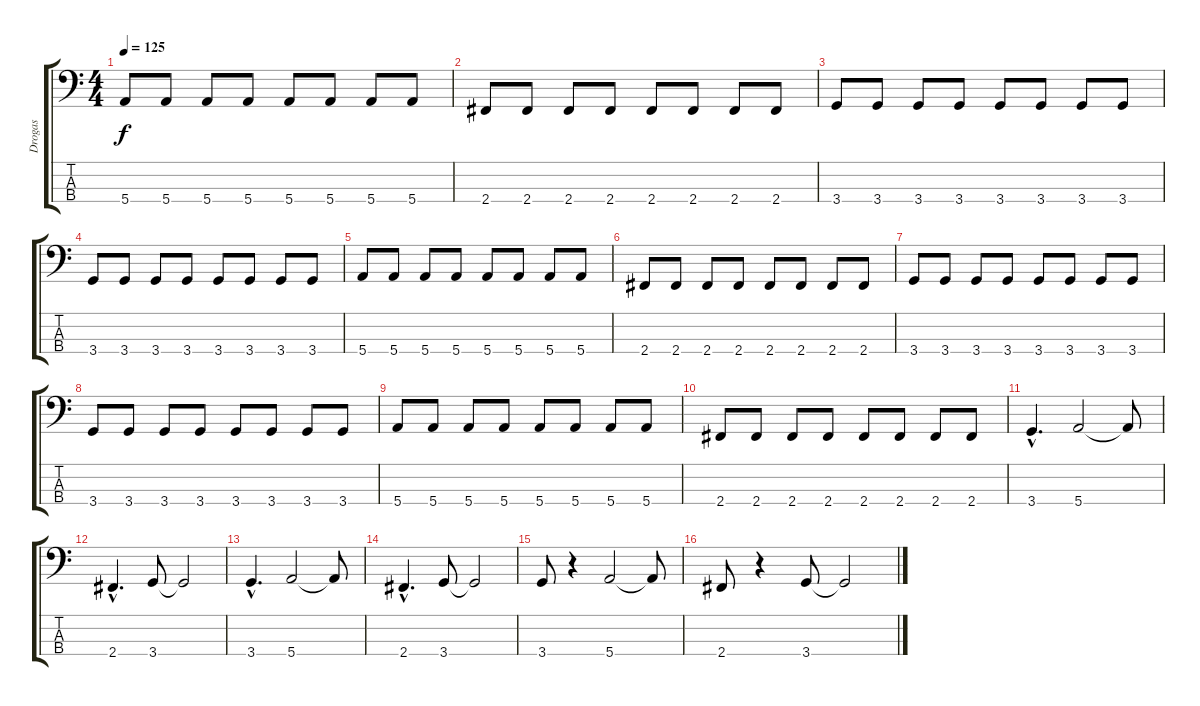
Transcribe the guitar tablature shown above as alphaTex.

\track ("Drogas" "Drogas") {instrument electricbasspick}
\staff {score tabs}
\tuning (G2 D2 A1 E1) {hide}
\ts (4 4)
\tempo 125
\clef f4
\ks c
5.4.8{dy f} 5.4.8 5.4.8 5.4.8 5.4.8 5.4.8 5.4.8 5.4.8 |
2.4.8 2.4.8 2.4.8 2.4.8 2.4.8 2.4.8 2.4.8 2.4.8 |
3.4.8 3.4.8 3.4.8 3.4.8 3.4.8 3.4.8 3.4.8 3.4.8 |
3.4.8 3.4.8 3.4.8 3.4.8 3.4.8 3.4.8 3.4.8 3.4.8 |
5.4.8 5.4.8 5.4.8 5.4.8 5.4.8 5.4.8 5.4.8 5.4.8 |
2.4.8 2.4.8 2.4.8 2.4.8 2.4.8 2.4.8 2.4.8 2.4.8 |
3.4.8 3.4.8 3.4.8 3.4.8 3.4.8 3.4.8 3.4.8 3.4.8 |
3.4.8 3.4.8 3.4.8 3.4.8 3.4.8 3.4.8 3.4.8 3.4.8 |
5.4.8 5.4.8 5.4.8 5.4.8 5.4.8 5.4.8 5.4.8 5.4.8 |
2.4.8 2.4.8 2.4.8 2.4.8 2.4.8 2.4.8 2.4.8 2.4.8 |
3.4{hac}.4{d} 5.4.2 5.4{t}.8 |
2.4{hac}.4{d} 3.4.8 3.4{t}.2 |
3.4{hac}.4{d} 5.4.2 5.4{t}.8 |
2.4{hac}.4{d} 3.4.8 3.4{t}.2 |
3.4.8 r.4 5.4.2 5.4{t}.8 |
2.4.8 r.4 3.4.8 3.4{t}.2
